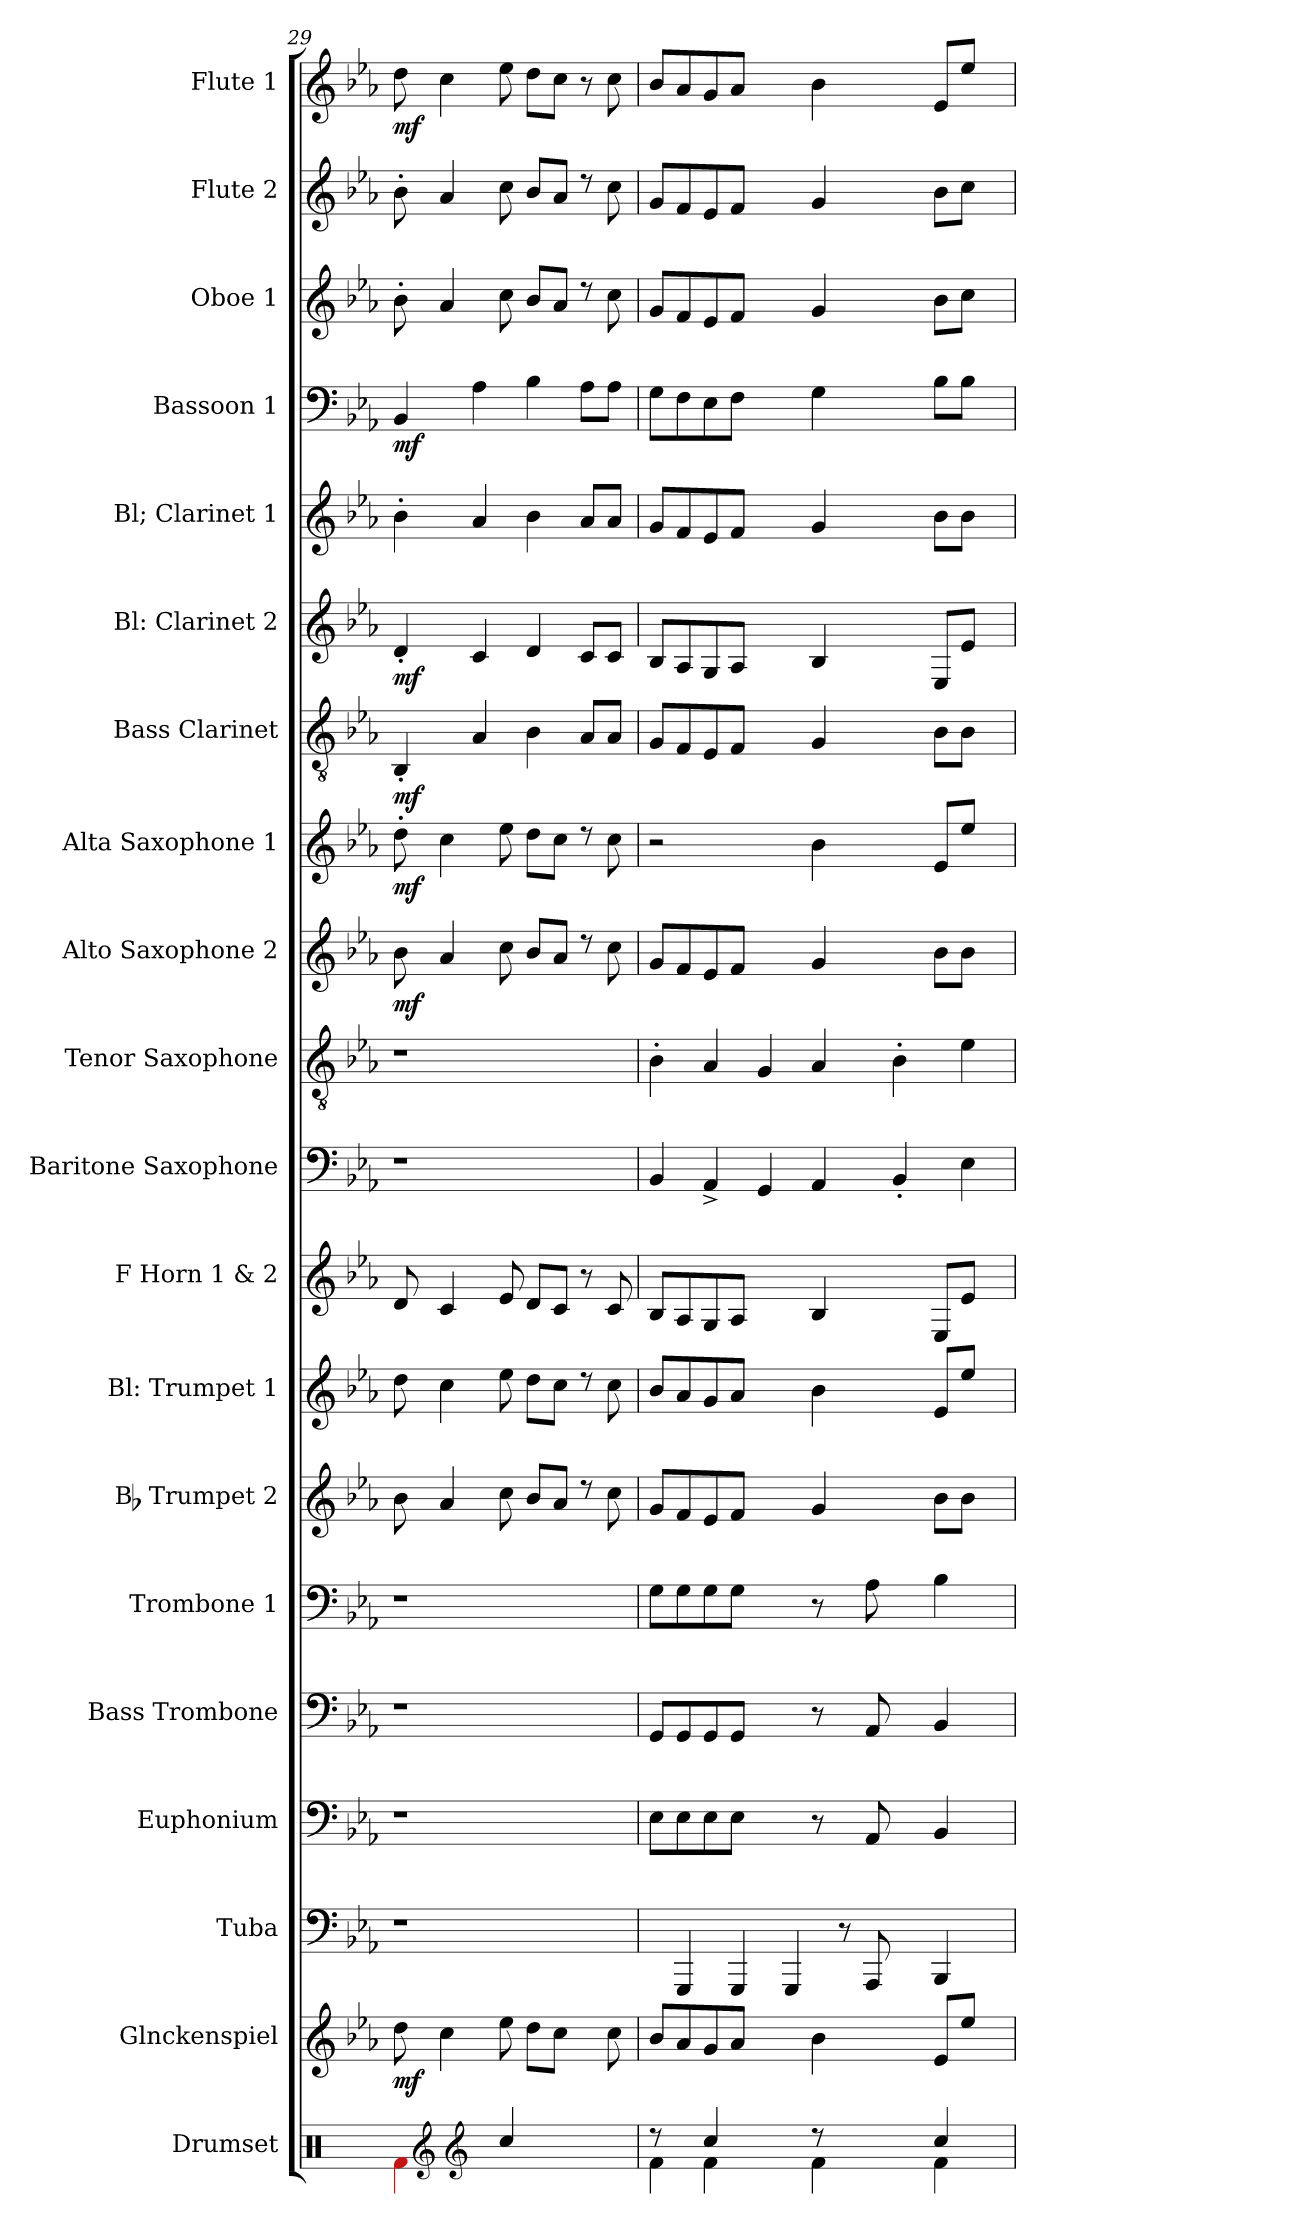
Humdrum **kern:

**kern	**kern	**dynam	**kern	**kern	**kern	**kern	**kern	**kern	**kern	**kern	**kern	**kern	**dynam	**kern	**dynam	**kern	**dynam	**kern	**dynam	**kern	**kern	**dynam	**kern	**kern	**kern	**dynam
*part20	*part19	*part19	*part18	*part17	*part16	*part15	*part14	*part13	*part12	*part11	*part10	*part9	*part9	*part8	*part8	*part7	*part7	*part6	*part6	*part5	*part4	*part4	*part3	*part2	*part1	*part1
*staff20	*staff19	*staff19	*staff18	*staff17	*staff16	*staff15	*staff14	*staff13	*staff12	*staff11	*staff10	*staff9	*staff9	*staff8	*staff8	*staff7	*staff7	*staff6	*staff6	*staff5	*staff4	*staff4	*staff3	*staff2	*staff1	*staff1
*I"Drumset	*I"Glnckenspiel	*	*I"Tuba	*I"Euphonium	*I"Bass Trombone	*I"Trombone 1	*I"Bb Trumpet 2	*I"Bl: Trumpet 1	*I"F Horn 1 & 2	*I"Baritone Saxophone	*I"Tenor Saxophone	*I"Alto Saxophone 2	*	*I"Alta Saxophone 1	*	*I"Bass Clarinet	*	*I"Bl: Clarinet 2	*	*I"Bl; Clarinet 1	*I"Bassoon 1	*	*I"Oboe 1	*I"Flute 2	*I"Flute 1	*
*clefX	*clefG2	*	*clefF4	*clefF4	*clefF4	*clefF4	*clefG2	*clefG2	*clefG2	*clefF4	*clefGv2	*clefG2	*	*clefG2	*	*clefGv2	*	*clefG2	*	*clefG2	*clefF4	*	*clefG2	*clefG2	*clefG2	*
*	*k[b-e-a-]	*	*k[b-e-a-]	*k[b-e-a-]	*k[b-e-a-]	*k[b-e-a-]	*k[b-e-a-]	*k[b-e-a-]	*k[b-e-a-]	*k[b-e-a-]	*k[b-e-a-]	*k[b-e-a-]	*	*k[b-e-a-]	*	*k[b-e-a-]	*	*k[b-e-a-]	*	*k[b-e-a-]	*k[b-e-a-]	*	*k[b-e-a-]	*k[b-e-a-]	*k[b-e-a-]	*
=29	=29	=29	=29	=29	=29	=29	=29	=29	=29	=29	=29	=29	=29	=29	=29	=29	=29	=29	=29	=29	=29	=29	=29	=29	=29	=29
*^	*	*	*	*	*	*	*	*	*	*	*	*	*	*	*	*	*	*	*	*	*	*	*	*	*	*
!	!	!	!LO:DY:b	!	!	!	!	!	!	!	!	!	!	!LO:DY:b	!	!LO:DY:b	!	!LO:DY:b	!	!LO:DY:b	!	!	!LO:DY:b	!	!	!	!LO:DY:b
4.ryy	4f\	8dd\	mf	1r	1r	1r	1r	8b-\	8dd\	8d/	1r	1r	8b-\	mf	8dd'<\	mf	4BB-'</	mf	4d'</	mf	4b-'<\	4BB-/	mf	8b-'<\	8b-'<\	8dd\	mf
*clefG2	*	*	*	*	*	*	*	*	*	*	*	*	*	*	*	*	*	*	*	*	*	*	*	*	*	*	*
.	.	4cc\	.	.	.	.	.	4a-/	4cc\	4c/	.	.	4a-/	.	4cc\	.	.	.	.	.	.	.	.	4a-/	4a-/	4cc\	.
.	4.ryy	.	.	.	.	.	.	.	.	.	.	.	.	.	.	.	4A-/	.	4c/	.	4a-/	4A-\	.	.	.	.	.
4cc/	.	8ee-\	.	.	.	.	.	8cc\	8ee-\	8e-/	.	.	8cc\	.	8ee-\	.	.	.	.	.	.	.	.	8cc\	8cc\	8ee-\	.
.	.	8dd\L	.	.	.	.	.	8b-/L	8dd\L	8d/L	.	.	8b-/L	.	8dd\L	.	4B-\	.	4d/	.	4b-\	4B-\	.	8b-/L	8b-/L	8dd\L	.
4.ryy	4.ryy	8cc\J	.	.	.	.	.	8a-/J	8cc\J	8c/J	.	.	8a-/J	.	8cc\J	.	.	.	.	.	.	.	.	8a-/J	8a-/J	8cc\J	.
.	.	8ryy	.	.	.	.	.	8rcc	8rcc	8r	.	.	8rcc	.	8rcc	.	8A-/L	.	8c/L	.	8a-/L	8A-\L	.	8rcc	8rcc	8r	.
.	.	8cc\	.	.	.	.	.	8cc\	8cc\	8c/	.	.	8cc\	.	8cc\	.	8A-/J	.	8c/J	.	8a-/J	8A-\J	.	8cc\	8cc\	8cc\	.
=30	=30	=30	=30	=30	=30	=30	=30	=30	=30	=30	=30	=30	=30	=30	=30	=30	=30	=30	=30	=30	=30	=30	=30	=30	=30	=30	=30
8rdd	4f\	8b-/L	.	8ryy	8E-\L	8GG/L	8G\L	8g/L	8b-/L	8B-/L	4BB-/	4B-'<\	8g/L	.	2r	.	8G/L	.	8B-/L	.	8g/L	8G\L	.	8g/L	8g/L	8b-/L	.
8ryy	.	8a-/	.	4GGG/	8E-\	8GG/	8G\	8f/	8a-/	8A-/	.	.	8f/	.	.	.	8F/	.	8A-/	.	8f/	8F\	.	8f/	8f/	8a-/	.
4cc/	4f\	8g/	.	.	8E-\	8GG/	8G\	8e-/	8g/	8G/	4AA-^>/	4A-/	8e-/	.	.	.	8E-/	.	8G/	.	8e-/	8E-\	.	8e-/	8e-/	8g/	.
.	.	8a-/J	.	4GGG/	8E-\J	8GG/J	8G\J	8f/J	8a-/J	8A-/J	.	.	8f/J	.	.	.	8F/J	.	8A-/J	.	8f/J	8F\J	.	8f/J	8f/J	8a-/J	.
4ryy	4ryy	4ryy	.	.	4ryy	4ryy	4ryy	4ryy	4ryy	4ryy	4GG/	4G/	4ryy	.	4ryy	.	4ryy	.	4ryy	.	4ryy	4ryy	.	4ryy	4ryy	4ryy	.
.	.	.	.	4GGG/	.	.	.	.	.	.	.	.	.	.	.	.	.	.	.	.	.	.	.	.	.	.	.
8rdd	4f\	4b-\	.	.	8r	8r	8r	4g/	4b-\	4B-/	4AA-/	4A-/	4g/	.	4b-\	.	4G/	.	4B-/	.	4g/	4G\	.	4g/	4g/	4b-\	.
2ryy	.	.	.	8r	8ryy	8ryy	8ryy	.	.	.	.	.	.	.	.	.	.	.	.	.	.	.	.	.	.	.	.
.	4.ryy	4.ryy	.	8AAA-/	8AA-/	8AA-/	8A-\	4.ryy	4.ryy	4.ryy	8ryy	8ryy	4.ryy	.	4.ryy	.	4.ryy	.	4.ryy	.	4.ryy	4.ryy	.	4.ryy	4.ryy	4.ryy	.
.	.	.	.	4ryy	4ryy	4ryy	4ryy	.	.	.	4BB-'>/	4B-'<'<'<\	.	.	.	.	.	.	.	.	.	.	.	.	.	.	.
4cc/	4f\	8e-/L	.	4BBB-/	4BB-/	4BB-/	4B-\	8b-\L	8e-/L	8E-/L	8ryy	8ryy	8b-\L	.	8e-/L	.	8B-\L	.	8E-/L	.	8b-\L	8B-\L	.	8b-\L	8b-\L	8e-/L	.
.	.	8ee-/J	.	.	.	.	.	8b-\J	8ee-/J	8e-/J	4E-\	4e-\	8b-\J	.	8ee-/J	.	8B-\J	.	8e-/J	.	8b-\J	8B-\J	.	8cc\J	8cc\J	8ee-/J	.
8ryy	8ryy	8ryy	.	8ryy	8ryy	8ryy	8ryy	8ryy	8ryy	8ryy	.	.	8ryy	.	8ryy	.	8ryy	.	8ryy	.	8ryy	8ryy	.	8ryy	8ryy	8ryy	.
*v	*v	*	*	*	*	*	*	*	*	*	*	*	*	*	*	*	*	*	*	*	*	*	*	*	*	*	*
=	=	=	=	=	=	=	=	=	=	=	=	=	=	=	=	=	=	=	=	=	=	=	=	=	=	=
*-	*-	*-	*-	*-	*-	*-	*-	*-	*-	*-	*-	*-	*-	*-	*-	*-	*-	*-	*-	*-	*-	*-	*-	*-	*-	*-
